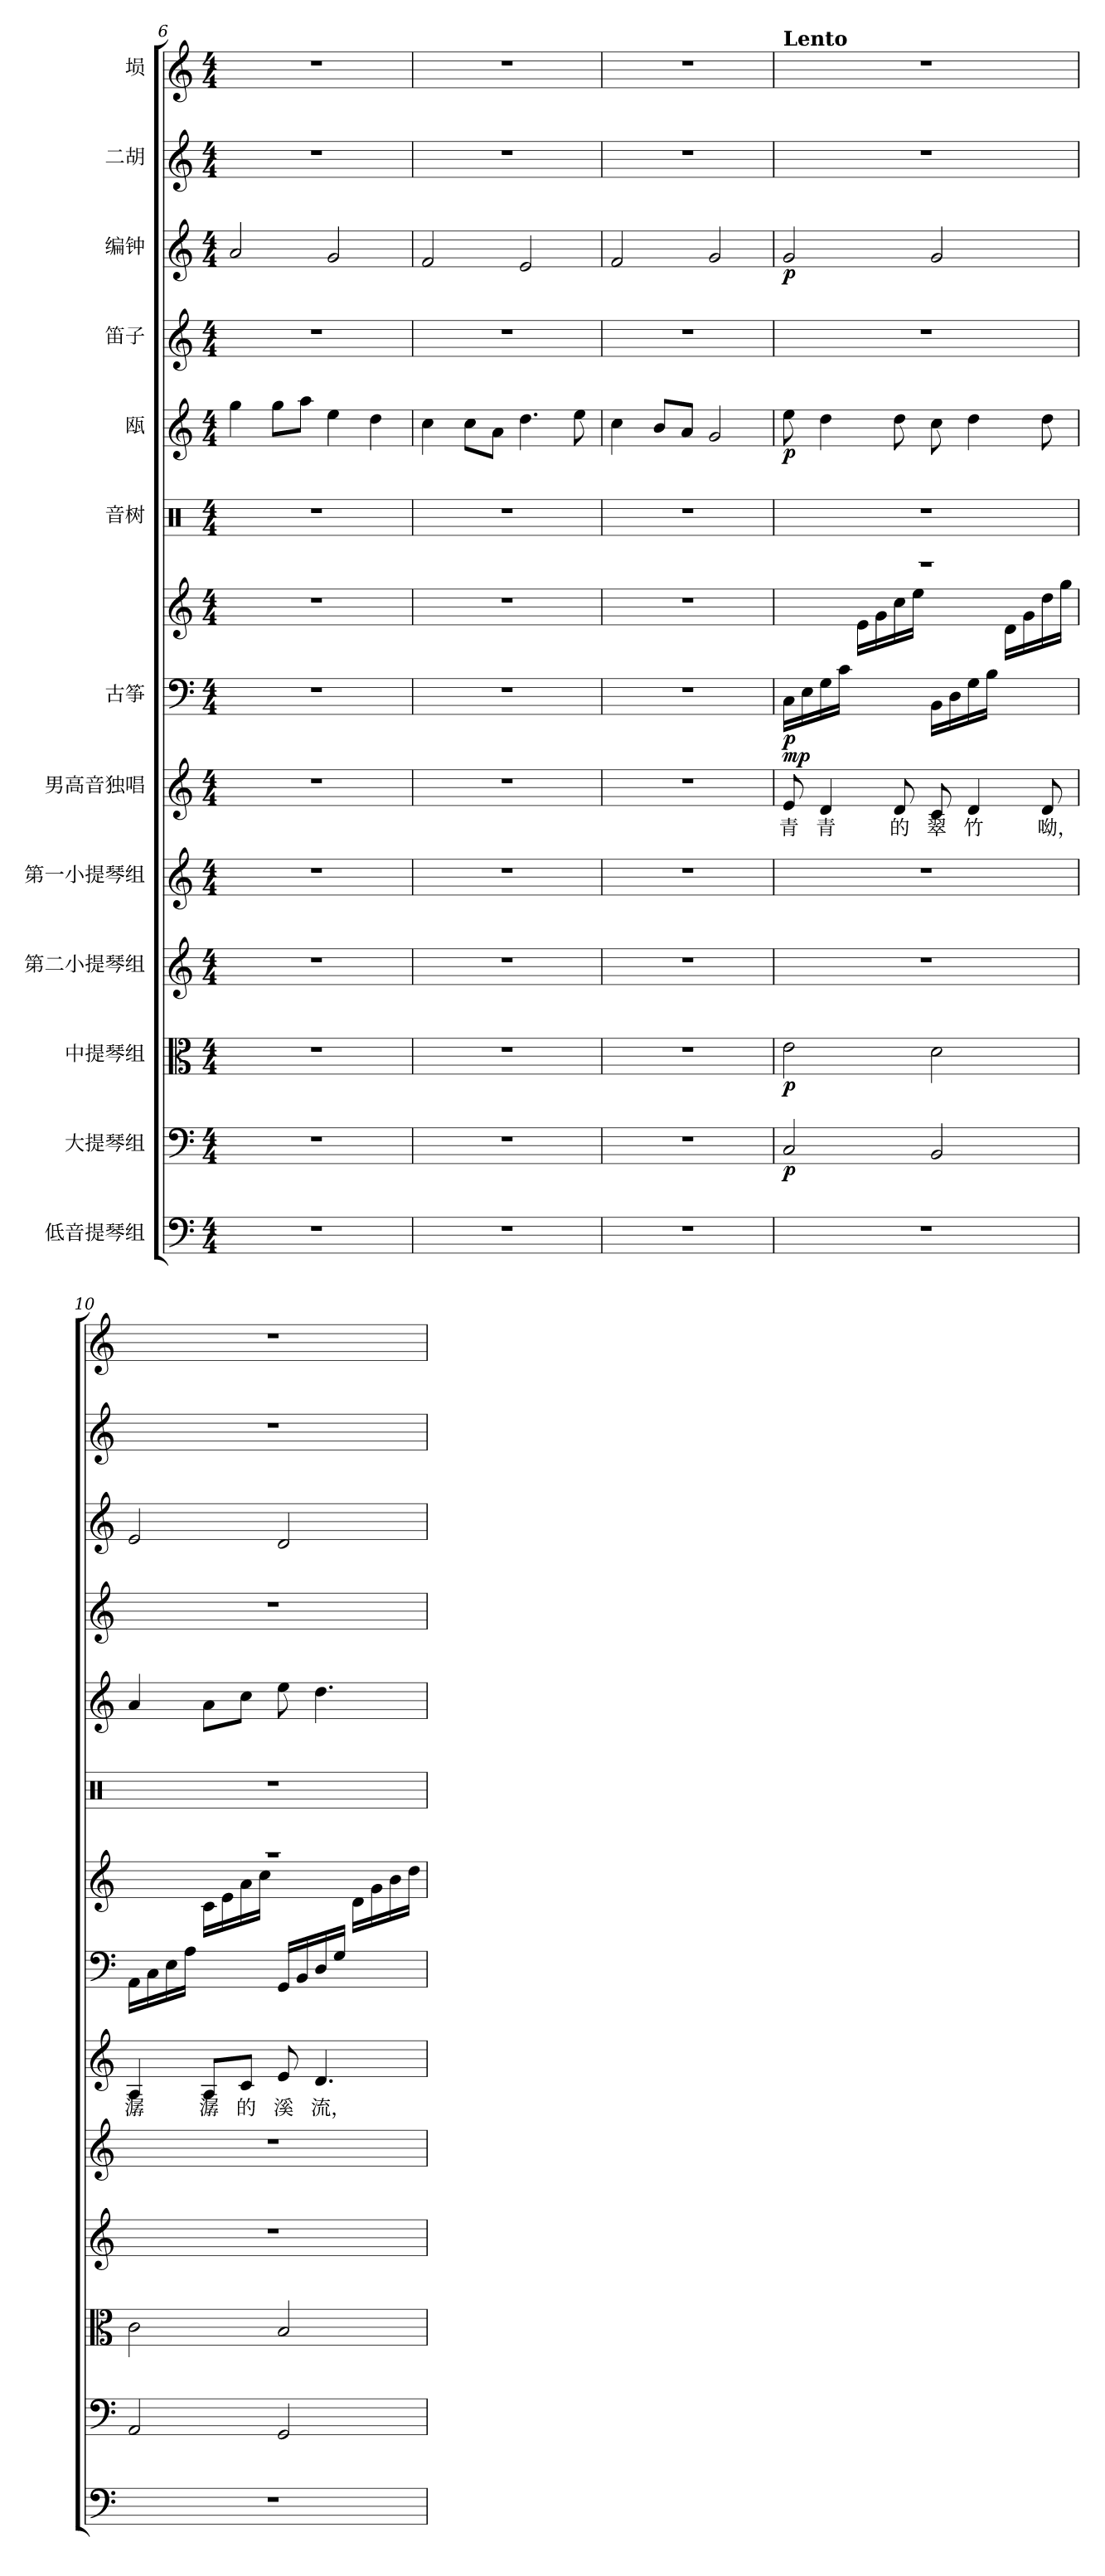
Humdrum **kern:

**kern	**kern	**dynam	**kern	**dynam	**kern	**kern	**kern	**text	**dynam	**kern	**kern	**dynam	**kern	**kern	**dynam	**kern	**kern	**dynam	**kern	**kern
*part13	*part12	*part12	*part11	*part11	*part10	*part9	*part8	*part8	*part8	*part7	*part7	*part7	*part6	*part5	*part5	*part4	*part3	*part3	*part2	*part1
*staff14	*staff13	*staff13	*staff12	*staff12	*staff11	*staff10	*staff9	*staff9	*staff9	*staff8	*staff7	*staff7/8	*staff6	*staff5	*staff5	*staff4	*staff3	*staff3	*staff2	*staff1
*I"低音提琴组	*I"大提琴组	*	*I"中提琴组	*	*I"第二小提琴组	*I"第一小提琴组	*I"男高音独唱	*	*	*I"古筝	*	*	*I"音树	*I"瓯	*	*I"笛子	*I"编钟	*	*I"二胡	*I"埙
*clefF4	*clefF4	*	*clefC3	*	*clefG2	*clefG2	*clefG2	*	*	*clefF4	*clefG2	*	*clefX	*clefG2	*	*clefG2	*clefG2	*	*clefG2	*clefG2
*ITrd7c12	*	*	*	*	*	*	*	*	*	*	*	*	*	*	*	*ITrd-7c-12	*	*	*	*
*k[]	*k[]	*	*k[]	*	*k[]	*k[]	*k[]	*	*	*k[]	*k[]	*	*k[]	*k[]	*	*k[]	*k[]	*	*k[]	*k[]
*M4/4	*M4/4	*	*M4/4	*	*M4/4	*M4/4	*M4/4	*	*	*M4/4	*M4/4	*	*M4/4	*M4/4	*	*M4/4	*M4/4	*	*M4/4	*M4/4
=6	=6	=6	=6	=6	=6	=6	=6	=6	=6	=6	=6	=6	=6	=6	=6	=6	=6	=6	=6	=6
1r	1r	.	1r	.	1r	1r	1r	.	.	1r	1r	.	1r	4gg\	.	1r	2a/	.	1r	1r
.	.	.	.	.	.	.	.	.	.	.	.	.	.	8gg\L	.	.	.	.	.	.
.	.	.	.	.	.	.	.	.	.	.	.	.	.	8aa\J	.	.	.	.	.	.
.	.	.	.	.	.	.	.	.	.	.	.	.	.	4ee\	.	.	2g/	.	.	.
.	.	.	.	.	.	.	.	.	.	.	.	.	.	4dd\	.	.	.	.	.	.
!!LO:PB:g=z
=7	=7	=7	=7	=7	=7	=7	=7	=7	=7	=7	=7	=7	=7	=7	=7	=7	=7	=7	=7	=7
1r	1r	.	1r	.	1r	1r	1r	.	.	1r	1r	.	1r	4cc\	.	1r	2f/	.	1r	1r
.	.	.	.	.	.	.	.	.	.	.	.	.	.	8cc\L	.	.	.	.	.	.
.	.	.	.	.	.	.	.	.	.	.	.	.	.	8a\J	.	.	.	.	.	.
.	.	.	.	.	.	.	.	.	.	.	.	.	.	4.dd\	.	.	2e/	.	.	.
.	.	.	.	.	.	.	.	.	.	.	.	.	.	8ee\	.	.	.	.	.	.
=8	=8	=8	=8	=8	=8	=8	=8	=8	=8	=8	=8	=8	=8	=8	=8	=8	=8	=8	=8	=8
1r	1r	.	1r	.	1r	1r	1r	.	.	1r	1r	.	1r	4cc\	.	1r	2f/	.	1r	1r
.	.	.	.	.	.	.	.	.	.	.	.	.	.	8b/L	.	.	.	.	.	.
.	.	.	.	.	.	.	.	.	.	.	.	.	.	8a/J	.	.	.	.	.	.
.	.	.	.	.	.	.	.	.	.	.	.	.	.	2g/	.	.	2g/	.	.	.
=9	=9	=9	=9	=9	=9	=9	=9	=9	=9	=9	=9	=9	=9	=9	=9	=9	=9	=9	=9	=9
!	!	!	!	!	!	!	!	!	!	!	!	!	!	!	!	!	!	!	!	!LO:TX:a:B:t=Lento
!	!	!LO:DY:b	!	!LO:DY:b	!	!	!	!LO:LY:b	!LO:DY:b	!	!	!LO:DY:b=2	!	!	!LO:DY:b	!	!	!LO:DY:b	!	!
*	*	*	*	*	*	*	*	*	*	*	*^	*	*	*	*	*	*	*	*	*
1r	2C/	p	2e\	p	1r	1r	8e/	青	mp	16C\LL	1r	4ryy	p	1r	8ee\	p	1r	2g/	p	1r	1r
.	.	.	.	.	.	.	.	.	.	16E\	.	.	.	.	.	.	.	.	.	.	.
!	!	!	!	!	!	!	!	!LO:LY:b	!	!	!	!	!	!	!	!	!	!	!	!	!
.	.	.	.	.	.	.	4d/	青	.	16G\	.	.	.	.	4dd\	.	.	.	.	.	.
.	.	.	.	.	.	.	.	.	.	16c\JJ	.	.	.	.	.	.	.	.	.	.	.
.	.	.	.	.	.	.	.	.	.	4ryy	.	16e\LL	.	.	.	.	.	.	.	.	.
.	.	.	.	.	.	.	.	.	.	.	.	16g\	.	.	.	.	.	.	.	.	.
!	!	!	!	!	!	!	!	!LO:LY:b	!	!	!	!	!	!	!	!	!	!	!	!	!
.	.	.	.	.	.	.	8d/	的	.	.	.	16cc\	.	.	8dd\	.	.	.	.	.	.
.	.	.	.	.	.	.	.	.	.	.	.	16ee\JJ	.	.	.	.	.	.	.	.	.
!	!	!	!	!	!	!	!	!LO:LY:b	!	!	!	!	!	!	!	!	!	!	!	!	!
.	2BB/	.	2d\	.	.	.	8c/	翠	.	16BB\LL	.	4ryy	.	.	8cc\	.	.	2g/	.	.	.
.	.	.	.	.	.	.	.	.	.	16D\	.	.	.	.	.	.	.	.	.	.	.
!	!	!	!	!	!	!	!	!LO:LY:b	!	!	!	!	!	!	!	!	!	!	!	!	!
.	.	.	.	.	.	.	4d/	竹	.	16G\	.	.	.	.	4dd\	.	.	.	.	.	.
.	.	.	.	.	.	.	.	.	.	16B\JJ	.	.	.	.	.	.	.	.	.	.	.
.	.	.	.	.	.	.	.	.	.	4ryy	.	16d\LL	.	.	.	.	.	.	.	.	.
.	.	.	.	.	.	.	.	.	.	.	.	16g\	.	.	.	.	.	.	.	.	.
!	!	!	!	!	!	!	!	!LO:LY:b	!	!	!	!	!	!	!	!	!	!	!	!	!
.	.	.	.	.	.	.	8d/	呦，	.	.	.	16dd\	.	.	8dd\	.	.	.	.	.	.
.	.	.	.	.	.	.	.	.	.	.	.	16gg\JJ	.	.	.	.	.	.	.	.	.
!!LO:PB:g=z
=10	=10	=10	=10	=10	=10	=10	=10	=10	=10	=10	=10	=10	=10	=10	=10	=10	=10	=10	=10	=10	=10
!	!	!	!	!	!	!	!	!LO:LY:b	!	!	!	!	!	!	!	!	!	!	!	!	!
1r	2AA/	.	2c\	.	1r	1r	4A/	潺	.	16AA\LL	1r	4ryy	.	1r	4a/	.	1r	2e/	.	1r	1r
.	.	.	.	.	.	.	.	.	.	16C\	.	.	.	.	.	.	.	.	.	.	.
.	.	.	.	.	.	.	.	.	.	16E\	.	.	.	.	.	.	.	.	.	.	.
.	.	.	.	.	.	.	.	.	.	16A\JJ	.	.	.	.	.	.	.	.	.	.	.
!	!	!	!	!	!	!	!	!LO:LY:b	!	!	!	!	!	!	!	!	!	!	!	!	!
.	.	.	.	.	.	.	8A/L	潺	.	4ryy	.	16c\LL	.	.	8a\L	.	.	.	.	.	.
.	.	.	.	.	.	.	.	.	.	.	.	16e\	.	.	.	.	.	.	.	.	.
!	!	!	!	!	!	!	!	!LO:LY:b	!	!	!	!	!	!	!	!	!	!	!	!	!
.	.	.	.	.	.	.	8c/J	的	.	.	.	16a\	.	.	8cc\J	.	.	.	.	.	.
.	.	.	.	.	.	.	.	.	.	.	.	16cc\JJ	.	.	.	.	.	.	.	.	.
!	!	!	!	!	!	!	!	!LO:LY:b	!	!	!	!	!	!	!	!	!	!	!	!	!
.	2GG/	.	2B/	.	.	.	8e/	溪	.	16GG/LL	.	4ryy	.	.	8ee\	.	.	2d/	.	.	.
.	.	.	.	.	.	.	.	.	.	16BB/	.	.	.	.	.	.	.	.	.	.	.
!	!	!	!	!	!	!	!	!LO:LY:b	!	!	!	!	!	!	!	!	!	!	!	!	!
.	.	.	.	.	.	.	4.d/	流，	.	16D/	.	.	.	.	4.dd\	.	.	.	.	.	.
.	.	.	.	.	.	.	.	.	.	16G/JJ	.	.	.	.	.	.	.	.	.	.	.
.	.	.	.	.	.	.	.	.	.	4ryy	.	16d\LL	.	.	.	.	.	.	.	.	.
.	.	.	.	.	.	.	.	.	.	.	.	16g\	.	.	.	.	.	.	.	.	.
.	.	.	.	.	.	.	.	.	.	.	.	16b\	.	.	.	.	.	.	.	.	.
.	.	.	.	.	.	.	.	.	.	.	.	16dd\JJ	.	.	.	.	.	.	.	.	.
*	*	*	*	*	*	*	*	*	*	*	*v	*v	*	*	*	*	*	*	*	*	*
=	=	=	=	=	=	=	=	=	=	=	=	=	=	=	=	=	=	=	=	=
*-	*-	*-	*-	*-	*-	*-	*-	*-	*-	*-	*-	*-	*-	*-	*-	*-	*-	*-	*-	*-
